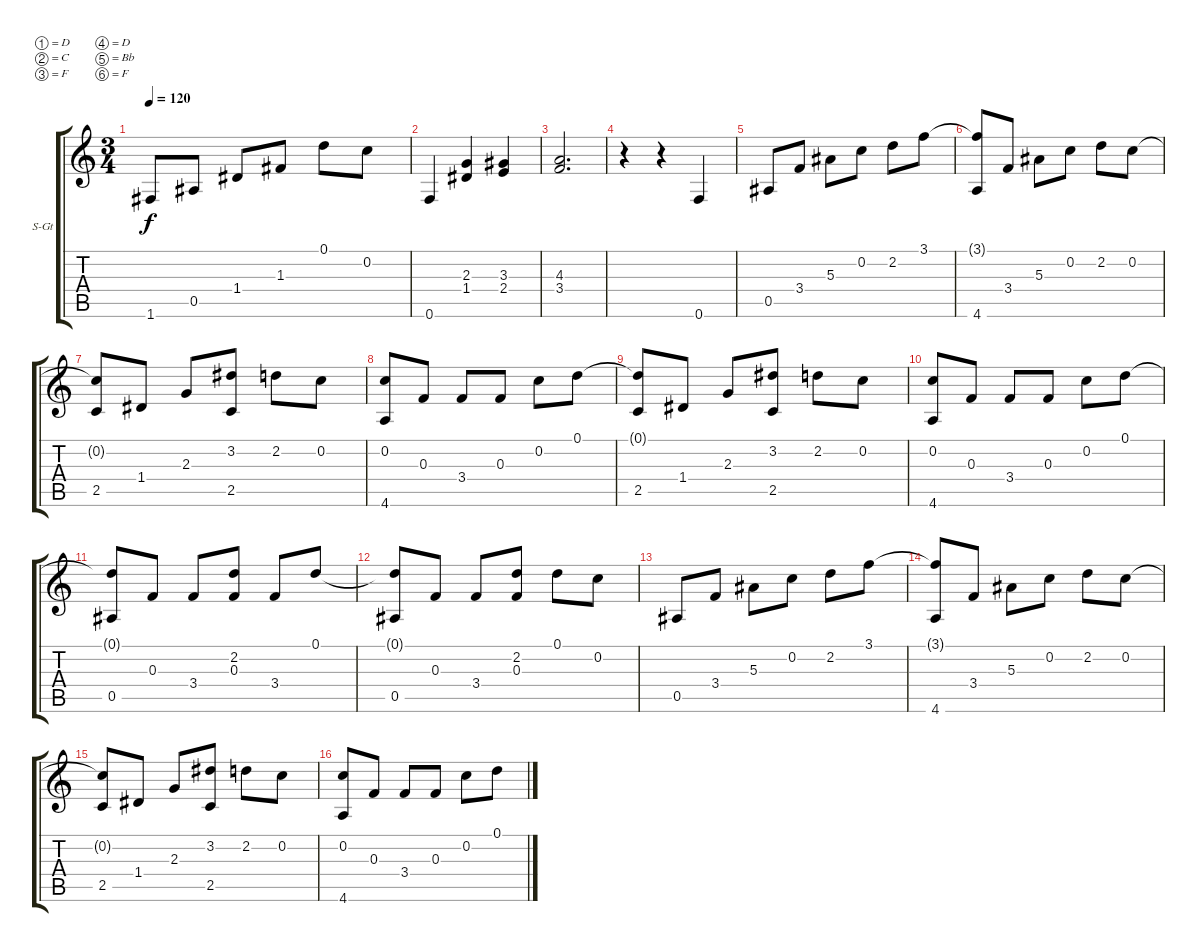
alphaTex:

\bracketExtendMode groupsimilarinstruments
\firstSystemTrackNameOrientation horizontal
\otherSystemsTrackNameOrientation horizontal
\track ("Spur 1" "S-Gt") {instrument fx4atmosphere}
\staff {score tabs}
\tuning (D4 C4 F3 D3 Bb2 F2)
\displaytranspose 12
\ts (3 4)
\tempo 120
\clef g2
\ks c
1.6.8{dy f} 0.5.8 1.4.8 1.3.8 0.1.8 0.2.8 |
0.6.4 (2.3 1.4).4 (3.3 2.4).4 |
(4.3 3.4).2{d} |
r.4 r.4 0.6.4 |
0.5.8 3.4.8 5.3.8 0.2.8 2.2.8 3.1.8 |
(3.1{t} 4.6).8 3.4.8 5.3.8 0.2.8 2.2.8 0.2.8 |
(0.2{t} 2.5).8 1.4.8 2.3.8 (3.2 2.5).8 2.2.8 0.2.8 |
(0.2 4.6).8 0.3.8 3.4.8 0.3.8 0.2.8 0.1.8 |
(0.1{t} 2.5).8 1.4.8 2.3.8 (3.2 2.5).8 2.2.8 0.2.8 |
(0.2 4.6).8 0.3.8 3.4.8 0.3.8 0.2.8 0.1.8 |
(0.1{t} 0.5).8 0.3.8 3.4.8 (2.2 0.3).8 3.4.8 0.1.8 |
(0.1{t} 0.5).8 0.3.8 3.4.8 (2.2 0.3).8 0.1.8 0.2.8 |
0.5.8 3.4.8 5.3.8 0.2.8 2.2.8 3.1.8 |
(3.1{t} 4.6).8 3.4.8 5.3.8 0.2.8 2.2.8 0.2.8 |
(0.2{t} 2.5).8 1.4.8 2.3.8 (3.2 2.5).8 2.2.8 0.2.8 |
(0.2 4.6).8 0.3.8 3.4.8 0.3.8 0.2.8 0.1.8
